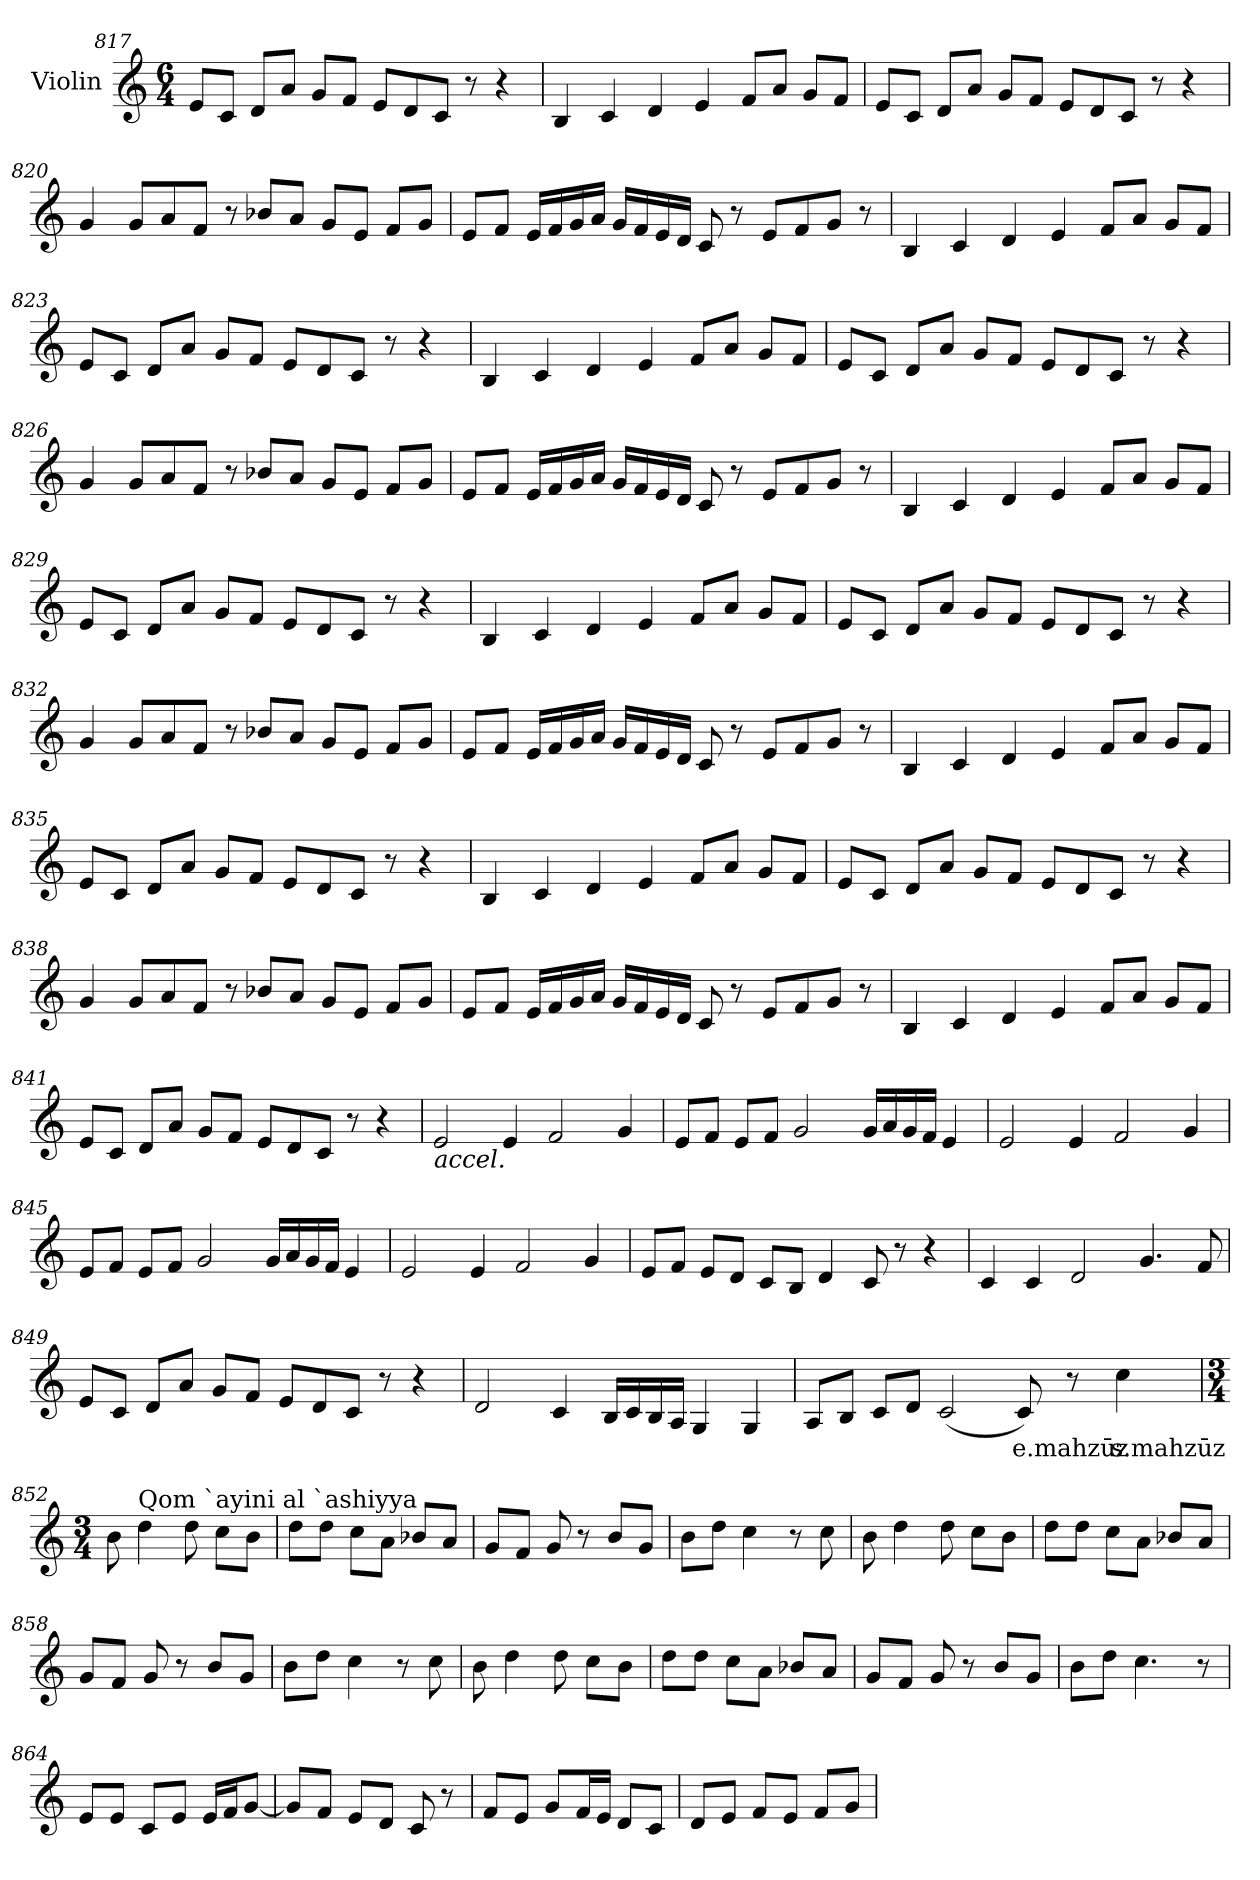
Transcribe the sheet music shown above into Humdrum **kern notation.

**kern	**text
*part1	*part1
*staff1	*staff1
*I"Violin	*
*clefG2	*
*k[]	*
*M6/4	*
=817	=817
8e/L	.
8c/J	.
8d/L	.
8a/J	.
8g/L	.
8f/J	.
8e/L	.
8d/	.
8c/J	.
8r	.
4r	.
!!LO:LB:g=z
=818	=818
4B/	.
4c/	.
4d/	.
4e/	.
8f/L	.
8a/J	.
8g/L	.
8f/J	.
=819	=819
8e/L	.
8c/J	.
8d/L	.
8a/J	.
8g/L	.
8f/J	.
8e/L	.
8d/	.
8c/J	.
8r	.
4r	.
=820	=820
4g/	.
8g/L	.
8a/	.
8f/J	.
8r	.
8b-X/L	.
8a/J	.
8g/L	.
8e/J	.
8f/L	.
8g/J	.
!!LO:LB:g=z
=821	=821
8e/L	.
8f/J	.
16e/LL	.
16f/	.
16g/	.
16a/JJ	.
16g/LL	.
16f/	.
16e/	.
16d/JJ	.
8c/	.
8r	.
8e/L	.
8f/	.
8g/J	.
8r	.
=822	=822
4B/	.
4c/	.
4d/	.
4e/	.
8f/L	.
8a/J	.
8g/L	.
8f/J	.
=823	=823
8e/L	.
8c/J	.
8d/L	.
8a/J	.
8g/L	.
8f/J	.
8e/L	.
8d/	.
8c/J	.
8r	.
4r	.
!!LO:LB:g=z
=824	=824
4B/	.
4c/	.
4d/	.
4e/	.
8f/L	.
8a/J	.
8g/L	.
8f/J	.
=825	=825
8e/L	.
8c/J	.
8d/L	.
8a/J	.
8g/L	.
8f/J	.
8e/L	.
8d/	.
8c/J	.
8r	.
4r	.
=826	=826
4g/	.
8g/L	.
8a/	.
8f/J	.
8r	.
8b-X/L	.
8a/J	.
8g/L	.
8e/J	.
8f/L	.
8g/J	.
!!LO:LB:g=z
=827	=827
8e/L	.
8f/J	.
16e/LL	.
16f/	.
16g/	.
16a/JJ	.
16g/LL	.
16f/	.
16e/	.
16d/JJ	.
8c/	.
8r	.
8e/L	.
8f/	.
8g/J	.
8r	.
=828	=828
4B/	.
4c/	.
4d/	.
4e/	.
8f/L	.
8a/J	.
8g/L	.
8f/J	.
=829	=829
8e/L	.
8c/J	.
8d/L	.
8a/J	.
8g/L	.
8f/J	.
8e/L	.
8d/	.
8c/J	.
8r	.
4r	.
!!LO:LB:g=z
=830	=830
4B/	.
4c/	.
4d/	.
4e/	.
8f/L	.
8a/J	.
8g/L	.
8f/J	.
=831	=831
8e/L	.
8c/J	.
8d/L	.
8a/J	.
8g/L	.
8f/J	.
8e/L	.
8d/	.
8c/J	.
8r	.
4r	.
=832	=832
4g/	.
8g/L	.
8a/	.
8f/J	.
8r	.
8b-X/L	.
8a/J	.
8g/L	.
8e/J	.
8f/L	.
8g/J	.
!!LO:LB:g=z
=833	=833
8e/L	.
8f/J	.
16e/LL	.
16f/	.
16g/	.
16a/JJ	.
16g/LL	.
16f/	.
16e/	.
16d/JJ	.
8c/	.
8r	.
8e/L	.
8f/	.
8g/J	.
8r	.
=834	=834
4B/	.
4c/	.
4d/	.
4e/	.
8f/L	.
8a/J	.
8g/L	.
8f/J	.
=835	=835
8e/L	.
8c/J	.
8d/L	.
8a/J	.
8g/L	.
8f/J	.
8e/L	.
8d/	.
8c/J	.
8r	.
4r	.
!!LO:PB:g=z
=836	=836
4B/	.
4c/	.
4d/	.
4e/	.
8f/L	.
8a/J	.
8g/L	.
8f/J	.
=837	=837
8e/L	.
8c/J	.
8d/L	.
8a/J	.
8g/L	.
8f/J	.
8e/L	.
8d/	.
8c/J	.
8r	.
4r	.
=838	=838
4g/	.
8g/L	.
8a/	.
8f/J	.
8r	.
8b-X/L	.
8a/J	.
8g/L	.
8e/J	.
8f/L	.
8g/J	.
!!LO:LB:g=z
=839	=839
8e/L	.
8f/J	.
16e/LL	.
16f/	.
16g/	.
16a/JJ	.
16g/LL	.
16f/	.
16e/	.
16d/JJ	.
8c/	.
8r	.
8e/L	.
8f/	.
8g/J	.
8r	.
=840	=840
4B/	.
4c/	.
4d/	.
4e/	.
8f/L	.
8a/J	.
8g/L	.
8f/J	.
=841	=841
8e/L	.
8c/J	.
8d/L	.
8a/J	.
8g/L	.
8f/J	.
8e/L	.
8d/	.
8c/J	.
8r	.
4r	.
!!LO:LB:g=z
=842	=842
!LO:TX:b:i:t=accel.	!
2e/	.
4e/	.
2f/	.
4g/	.
=843	=843
8e/L	.
8f/J	.
8e/L	.
8f/J	.
2g/	.
16g/LL	.
16a/	.
16g/	.
16f/JJ	.
4e/	.
=844	=844
2e/	.
4e/	.
2f/	.
4g/	.
=845	=845
8e/L	.
8f/J	.
8e/L	.
8f/J	.
2g/	.
16g/LL	.
16a/	.
16g/	.
16f/JJ	.
4e/	.
!!LO:LB:g=z
=846	=846
2e/	.
4e/	.
2f/	.
4g/	.
=847	=847
8e/L	.
8f/J	.
8e/L	.
8d/J	.
8c/L	.
8B/J	.
4d/	.
8c/	.
8r	.
4r	.
=848	=848
4c/	.
4c/	.
2d/	.
4.g/	.
8f/	.
!!LO:LB:g=z
=849	=849
8e/L	.
8c/J	.
8d/L	.
8a/J	.
8g/L	.
8f/J	.
8e/L	.
8d/	.
8c/J	.
8r	.
4r	.
=850	=850
2d/	.
4c/	.
16B/LL	.
16c/	.
16B/	.
16A/JJ	.
4G/	.
4G/	.
=851	=851
8A/L	.
8B/J	.
8c/L	.
8d/J	.
(<2c/	.
!	!LO:LY:b
8c/)	e.mahzūz
8r	.
!	!LO:LY:b
4cc\	s.mahzūz
!!LO:LB:g=z
=852	=852
*M3/4	*
*MM55	*
8b\	.
!LO:TX:a:t=Qom `ayini al `ashiyya	!
4dd\	.
8dd\	.
8cc\L	.
8b\J	.
=853	=853
8dd\L	.
8dd\J	.
8cc\L	.
8a\J	.
8b-X/L	.
8a/J	.
=854	=854
8g/L	.
8f/J	.
8g/	.
8r	.
8b/L	.
8g/J	.
=855	=855
8b\L	.
8dd\J	.
4cc\	.
8r	.
8cc\	.
=856	=856
8b\	.
4dd\	.
8dd\	.
8cc\L	.
8b\J	.
=857	=857
8dd\L	.
8dd\J	.
8cc\L	.
8a\J	.
8b-X/L	.
8a/J	.
!!LO:LB:g=z
=858	=858
8g/L	.
8f/J	.
8g/	.
8r	.
8b/L	.
8g/J	.
=859	=859
8b\L	.
8dd\J	.
4cc\	.
8r	.
8cc\	.
=860	=860
8b\	.
4dd\	.
8dd\	.
8cc\L	.
8b\J	.
=861	=861
8dd\L	.
8dd\J	.
8cc\L	.
8a\J	.
8b-X/L	.
8a/J	.
=862	=862
8g/L	.
8f/J	.
8g/	.
8r	.
8b/L	.
8g/J	.
=863	=863
8b\L	.
8dd\J	.
4.cc\	.
8r	.
!!LO:LB:g=z
=864	=864
8e/L	.
8e/J	.
8c/L	.
8e/J	.
16e/LL	.
16f/J	.
[8g/J	.
=865	=865
8g/L]	.
8f/J	.
8e/L	.
8d/J	.
8c/	.
8r	.
=866	=866
8f/L	.
8e/J	.
8g/L	.
16f/L	.
16e/JJ	.
8d/L	.
8c/J	.
=867	=867
8d/L	.
8e/J	.
8f/L	.
8e/J	.
8f/L	.
8g/J	.
=	=
*-	*-
